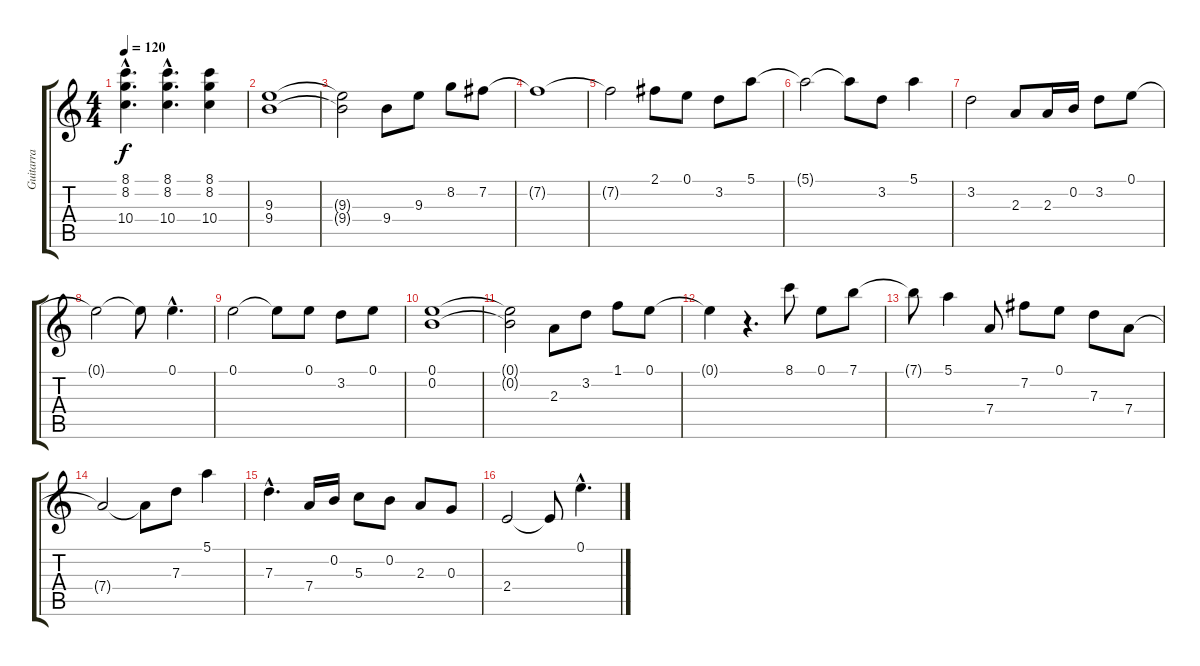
\track ("Guitarra" "Guitarra") {instrument electricguitarjazz}
\staff {score tabs}
\tuning (E4 B3 G3 D3 A2 E2) {hide}
\ts (4 4)
\tempo 120
\clef g2
\ks c
(8.1{hac} 8.2{hac} 10.4{hac}).4{d dy f} (8.1{hac} 8.2{hac} 10.4{hac}).4{d} (8.1 8.2 10.4).4 |
(9.3 9.4).1 |
(9.3{t} 9.4{t}).2 9.4.8 9.3.8 8.2.8 7.2.8 |
7.2{t}.1 |
7.2{t}.2 2.1.8 0.1.8 3.2.8 5.1.8 |
5.1{t}.2 5.1{t}.8 3.2.8 5.1.4 |
3.2.2 2.3.8 2.3.16 0.2.16 3.2.8 0.1.8 |
0.1{t}.2 0.1{t}.8 0.1{hac}.4{d} |
0.1.2 0.1{t}.8 0.1.8 3.2.8 0.1.8 |
(0.1 0.2).1 |
(0.1{t} 0.2{t}).2 2.3.8 3.2.8 1.1.8 0.1.8 |
0.1{t}.4 r.4{d} 8.1.8 0.1.8 7.1.8 |
7.1{t}.8 5.1.4 7.4.8 7.2.8 0.1.8 7.3.8 7.4.8 |
7.4{t}.2 7.4{t}.8 7.3.8 5.1.4 |
7.3{hac}.4{d} 7.4.16 0.2.16 5.3.8 0.2.8 2.3.8 0.3.8 |
2.4.2 2.4{t}.8 0.1{hac}.4{d}
